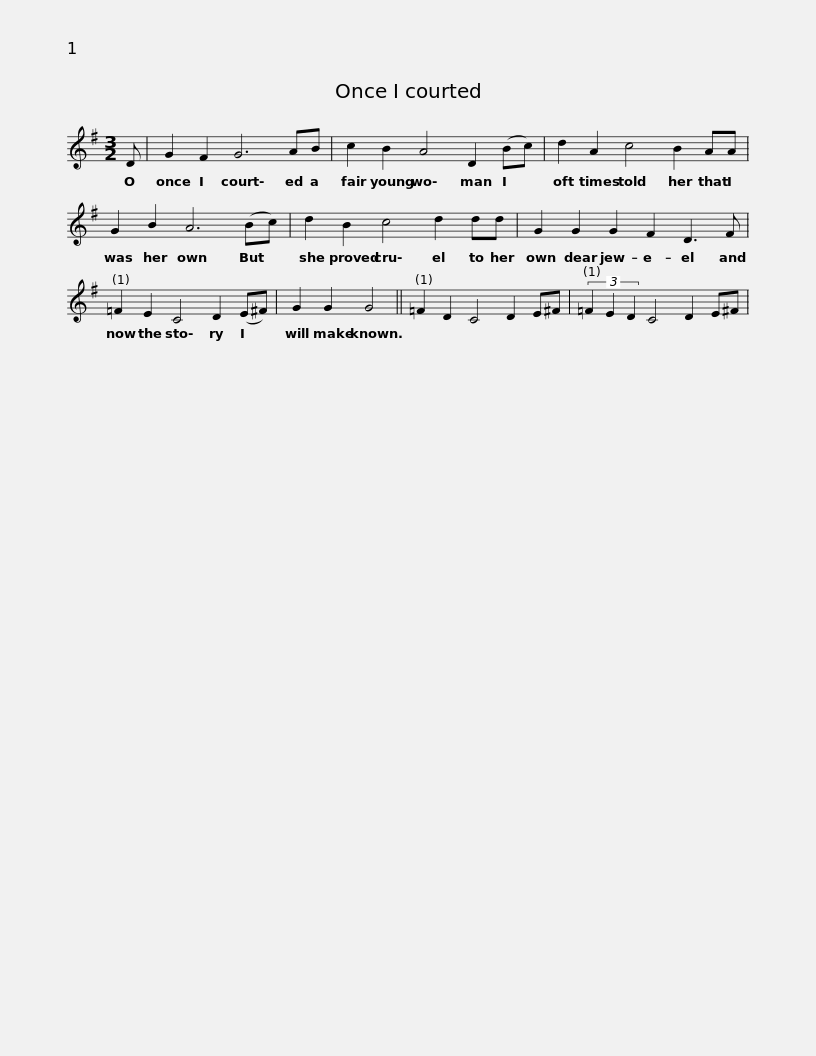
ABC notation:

X:1
L:1/8
M:3/2
I:linebreak $
K:G
V:1 treble
V:1
 D | G2 F2 G6 AB | c2 B2 A4 D2 (Bc) | d2 A2 c4 B2 AA |$ G2 B2 A6 (Bc) | %5
 d2 B2 c4 d2 dd | G2 G2 G2 F2 D3 F | =F2 E2 C4 D2 (E^F) |$ G2 G2 G4 || =F2 D2 C4 D2 E^F | %10
 (3=F2 E2 D2 C4 D2 E^F | %11
